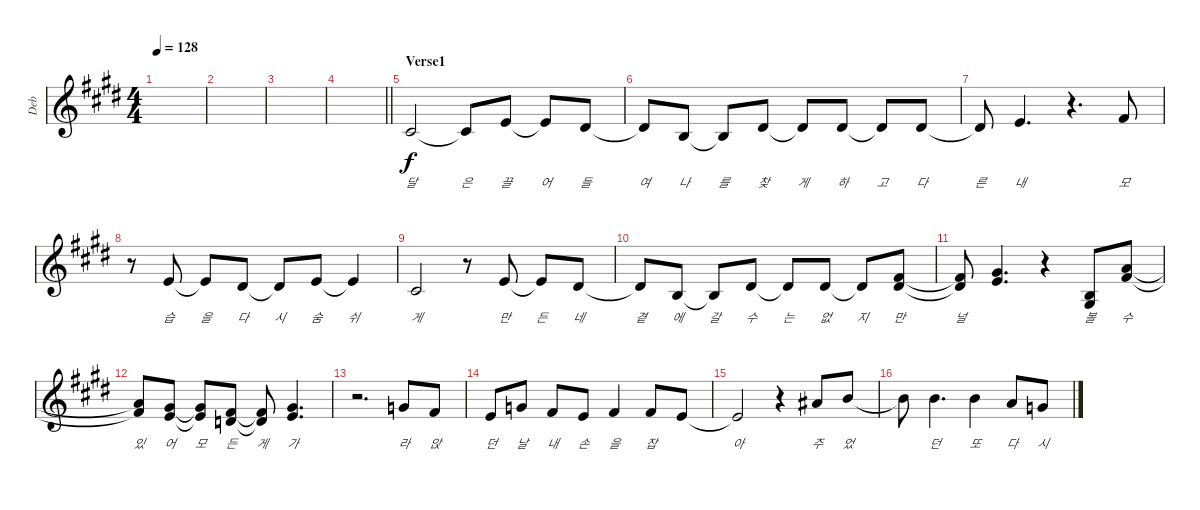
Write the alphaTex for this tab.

\track ("Deb" "Deb") {instrument panflute}
\staff {score}
\tuning (E5 B4 G4 D4 A3 E3) {hide}
\ts (4 4)
\tempo 128
\clef g2
\ks c#minor
|
|
|
\barLineRight lightlight
|
\section ("" "Verse1")
4.5.2{lyrics (0 "달") lyrics (1 "") lyrics (2 "") lyrics (3 "") lyrics (4 "")} 4.5{t}.8{lyrics (0 "은") lyrics (1 "") lyrics (2 "") lyrics (3 "") lyrics (4 "")} 2.4.8{lyrics (0 "끌") lyrics (1 "") lyrics (2 "") lyrics (3 "") lyrics (4 "")} 2.4{t}.8{lyrics (0 "어") lyrics (1 "") lyrics (2 "") lyrics (3 "") lyrics (4 "")} 1.4.8{lyrics (0 "들") lyrics (1 "") lyrics (2 "") lyrics (3 "") lyrics (4 "")} |
1.4{t}.8{lyrics (0 "여") lyrics (1 "") lyrics (2 "") lyrics (3 "") lyrics (4 "")} 2.5.8{lyrics (0 "나") lyrics (1 "") lyrics (2 "") lyrics (3 "") lyrics (4 "")} 2.5{t}.8{lyrics (0 "를") lyrics (1 "") lyrics (2 "") lyrics (3 "") lyrics (4 "")} 1.4.8{lyrics (0 "찾") lyrics (1 "") lyrics (2 "") lyrics (3 "") lyrics (4 "")} 1.4{t}.8{lyrics (0 "게") lyrics (1 "") lyrics (2 "") lyrics (3 "") lyrics (4 "")} 1.4.8{lyrics (0 "하") lyrics (1 "") lyrics (2 "") lyrics (3 "") lyrics (4 "")} 1.4{t}.8{lyrics (0 "고") lyrics (1 "") lyrics (2 "") lyrics (3 "") lyrics (4 "")} 1.4.8{lyrics (0 "다") lyrics (1 "") lyrics (2 "") lyrics (3 "") lyrics (4 "")} |
1.4{t}.8{lyrics (0 "른") lyrics (1 "") lyrics (2 "") lyrics (3 "") lyrics (4 "")} 2.4.4{d lyrics (0 "내") lyrics (1 "") lyrics (2 "") lyrics (3 "") lyrics (4 "")} r.4{d} 4.4.8{lyrics (0 "모") lyrics (1 "") lyrics (2 "") lyrics (3 "") lyrics (4 "")} |
r.8 2.4.8{lyrics (0 "습") lyrics (1 "") lyrics (2 "") lyrics (3 "") lyrics (4 "")} 2.4{t}.8{lyrics (0 "을") lyrics (1 "") lyrics (2 "") lyrics (3 "") lyrics (4 "")} 1.4.8{lyrics (0 "다") lyrics (1 "") lyrics (2 "") lyrics (3 "") lyrics (4 "")} 1.4{t}.8{lyrics (0 "시") lyrics (1 "") lyrics (2 "") lyrics (3 "") lyrics (4 "")} 2.4.8{lyrics (0 "숨") lyrics (1 "") lyrics (2 "") lyrics (3 "") lyrics (4 "")} 2.4{t}.4{lyrics (0 "쉬") lyrics (1 "") lyrics (2 "") lyrics (3 "") lyrics (4 "")} |
4.5.2{lyrics (0 "게") lyrics (1 "") lyrics (2 "") lyrics (3 "") lyrics (4 "")} r.8 2.4.8{lyrics (0 "만") lyrics (1 "") lyrics (2 "") lyrics (3 "") lyrics (4 "")} 2.4{t}.8{lyrics (0 "든") lyrics (1 "") lyrics (2 "") lyrics (3 "") lyrics (4 "")} 1.4.8{lyrics (0 "네") lyrics (1 "") lyrics (2 "") lyrics (3 "") lyrics (4 "")} |
1.4{t}.8{lyrics (0 "곁") lyrics (1 "") lyrics (2 "") lyrics (3 "") lyrics (4 "")} 2.5.8{lyrics (0 "에") lyrics (1 "") lyrics (2 "") lyrics (3 "") lyrics (4 "")} 2.5{t}.8{lyrics (0 "갈") lyrics (1 "") lyrics (2 "") lyrics (3 "") lyrics (4 "")} 1.4.8{lyrics (0 "수") lyrics (1 "") lyrics (2 "") lyrics (3 "") lyrics (4 "")} 1.4{t}.8{lyrics (0 "는") lyrics (1 "") lyrics (2 "") lyrics (3 "") lyrics (4 "")} 1.4.8{lyrics (0 "없") lyrics (1 "") lyrics (2 "") lyrics (3 "") lyrics (4 "")} 1.4{t}.8{lyrics (0 "지") lyrics (1 "") lyrics (2 "") lyrics (3 "") lyrics (4 "")} (1.4 9.5).8{lyrics (0 "만") lyrics (1 "") lyrics (2 "") lyrics (3 "") lyrics (4 "")} |
(1.4{t} 9.5{t}).8{lyrics (0 "널") lyrics (1 "") lyrics (2 "") lyrics (3 "") lyrics (4 "")} (1.3 2.4).4{d lyrics (0 "") lyrics (1 "") lyrics (2 "") lyrics (3 "") lyrics (4 "")} r.4 (2.5 4.6).8{lyrics (0 "볼") lyrics (1 "") lyrics (2 "") lyrics (3 "") lyrics (4 "")} (2.3 4.4).8{lyrics (0 "수") lyrics (1 "") lyrics (2 "") lyrics (3 "") lyrics (4 "")} |
(2.3{t} 4.4{t}).8{lyrics (0 "있") lyrics (1 "") lyrics (2 "") lyrics (3 "") lyrics (4 "")} (1.3 2.4).8{lyrics (0 "어") lyrics (1 "") lyrics (2 "") lyrics (3 "") lyrics (4 "")} (1.3{t} 2.4{t}).8{lyrics (0 "모") lyrics (1 "") lyrics (2 "") lyrics (3 "") lyrics (4 "")} (0.4 9.5).8{lyrics (0 "든") lyrics (1 "") lyrics (2 "") lyrics (3 "") lyrics (4 "")} (0.4{t} 9.5{t}).8{lyrics (0 "게") lyrics (1 "") lyrics (2 "") lyrics (3 "") lyrics (4 "")} (1.3 2.4).4{d lyrics (0 "가") lyrics (1 "") lyrics (2 "") lyrics (3 "") lyrics (4 "")} |
r.2{d} 0.3.8{lyrics (0 "라") lyrics (1 "") lyrics (2 "") lyrics (3 "") lyrics (4 "")} 4.4.8{lyrics (0 "앉") lyrics (1 "") lyrics (2 "") lyrics (3 "") lyrics (4 "")} |
2.4.8{lyrics (0 "던") lyrics (1 "") lyrics (2 "") lyrics (3 "") lyrics (4 "")} 0.3.8{lyrics (0 "날") lyrics (1 "") lyrics (2 "") lyrics (3 "") lyrics (4 "")} 4.4.8{lyrics (0 "내") lyrics (1 "") lyrics (2 "") lyrics (3 "") lyrics (4 "")} 2.4.8{lyrics (0 "손") lyrics (1 "") lyrics (2 "") lyrics (3 "") lyrics (4 "")} 4.4.4{lyrics (0 "을") lyrics (1 "") lyrics (2 "") lyrics (3 "") lyrics (4 "")} 4.4.8{lyrics (0 "잡") lyrics (1 "") lyrics (2 "") lyrics (3 "") lyrics (4 "")} 2.4.8{lyrics (0 "") lyrics (1 "") lyrics (2 "") lyrics (3 "") lyrics (4 "")} |
2.4{t}.2{lyrics (0 "아") lyrics (1 "") lyrics (2 "") lyrics (3 "") lyrics (4 "")} r.4 3.3.8{lyrics (0 "주") lyrics (1 "") lyrics (2 "") lyrics (3 "") lyrics (4 "")} 0.2.8{lyrics (0 "었") lyrics (1 "") lyrics (2 "") lyrics (3 "") lyrics (4 "")} |
0.2{t}.8{lyrics (0 "") lyrics (1 "") lyrics (2 "") lyrics (3 "") lyrics (4 "")} 0.2.4{d lyrics (0 "던") lyrics (1 "") lyrics (2 "") lyrics (3 "") lyrics (4 "")} 0.2.4{lyrics (0 "또") lyrics (1 "") lyrics (2 "") lyrics (3 "") lyrics (4 "")} 2.3.8{lyrics (0 "다") lyrics (1 "") lyrics (2 "") lyrics (3 "") lyrics (4 "")} 0.3.8{lyrics (0 "시") lyrics (1 "") lyrics (2 "") lyrics (3 "") lyrics (4 "")}
